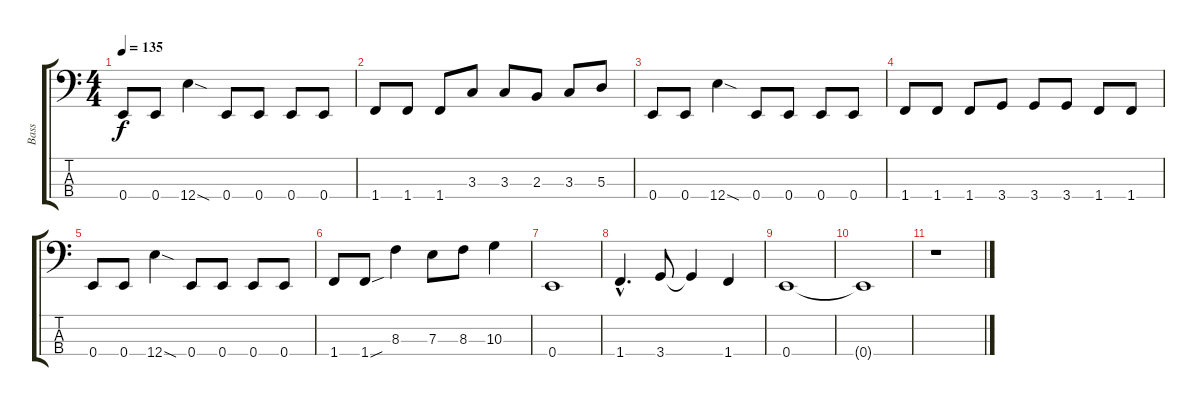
\track ("Bass" "Bass") {instrument electricbasspick}
\staff {score tabs}
\tuning (G2 D2 A1 E1) {hide}
\ts (4 4)
\tempo 135
\clef f4
\ks c
0.4.8{dy f} 0.4.8 12.4{sod}.4 0.4.8 0.4.8 0.4.8 0.4.8 |
1.4.8 1.4.8 1.4.8 3.3.8 3.3.8 2.3.8 3.3.8 5.3.8 |
0.4.8 0.4.8 12.4{sod}.4 0.4.8 0.4.8 0.4.8 0.4.8 |
1.4.8 1.4.8 1.4.8 3.4.8 3.4.8 3.4.8 1.4.8 1.4.8 |
0.4.8 0.4.8 12.4{sod}.4 0.4.8 0.4.8 0.4.8 0.4.8 |
1.4.8 1.4{sou}.8 8.3.4 7.3.8 8.3.8 10.3.4 |
0.4.1 |
1.4{hac}.4{d} 3.4.8 3.4{t}.4 1.4.4 |
0.4.1 |
0.4{t}.1 |
r.1
